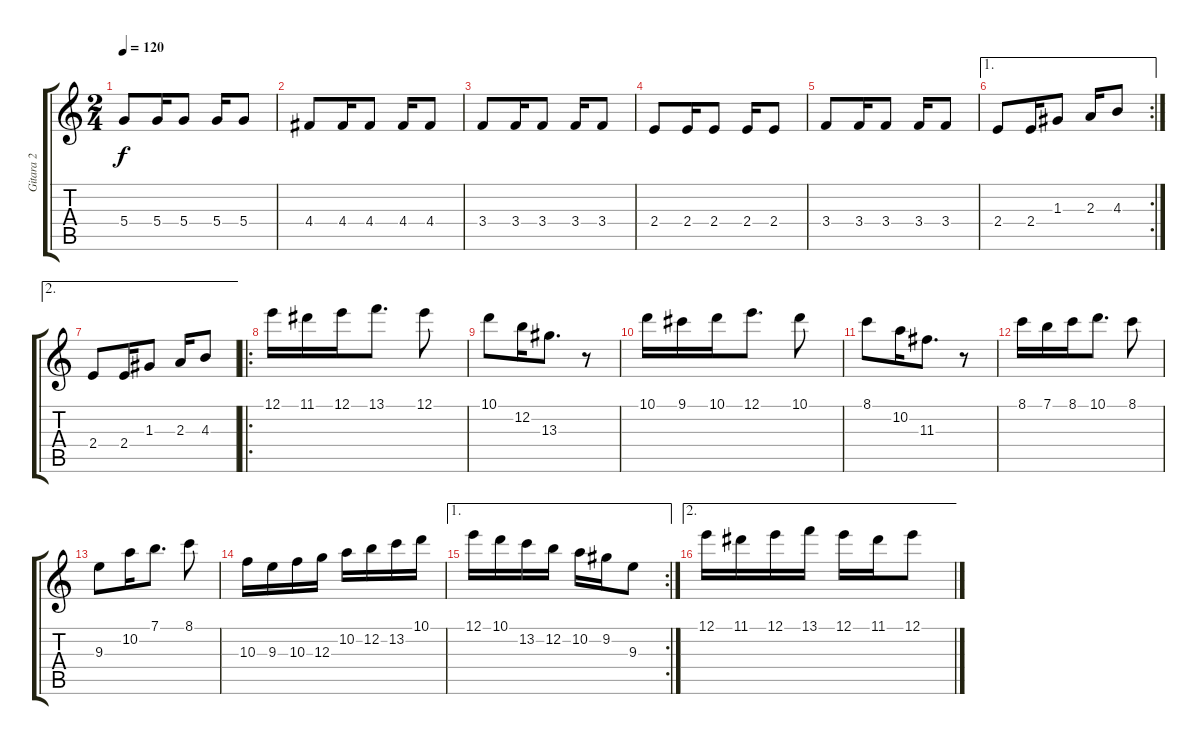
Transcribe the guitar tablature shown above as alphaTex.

\track ("Gitara 2" "Gitara 2") {instrument electricguitarjazz}
\staff {score tabs}
\tuning (E4 B3 G3 D3 A2 E2) {hide}
\ts (2 4)
\tempo 120
\clef g2
\ks aminor
5.4.8{dy f} 5.4.16 5.4.8 5.4.16 5.4.8 |
4.4.8 4.4.16 4.4.8 4.4.16 4.4.8 |
3.4.8 3.4.16 3.4.8 3.4.16 3.4.8 |
2.4.8 2.4.16 2.4.8 2.4.16 2.4.8 |
3.4.8 3.4.16 3.4.8 3.4.16 3.4.8 |
\ae 1
\rc 2
2.4.8 2.4.16 1.3.8 2.3.16 4.3.8 |
\ae 2
2.4.8 2.4.16 1.3.8 2.3.16 4.3.8 |
\ro
12.1.16 11.1.16 12.1.16 13.1.8{d} 12.1.8 |
10.1.8 12.2.16 13.3.8{d} r.8 |
10.1.16 9.1.16 10.1.16 12.1.8{d} 10.1.8 |
8.1.8 10.2.16 11.3.8{d} r.8 |
8.1.16 7.1.16 8.1.16 10.1.8{d} 8.1.8 |
9.3.8 10.2.16 7.1.8{d} 8.1.8 |
10.3.16 9.3.16 10.3.16 12.3.16 10.2.16 12.2.16 13.2.16 10.1.16 |
\ae 1
\rc 2
12.1.16 10.1.16 13.2.16 12.2.16 10.2.16 9.2.16 9.3.8 |
\ae 2
12.1.16 11.1.16 12.1.16 13.1.16 12.1.16 11.1.16 12.1.8
